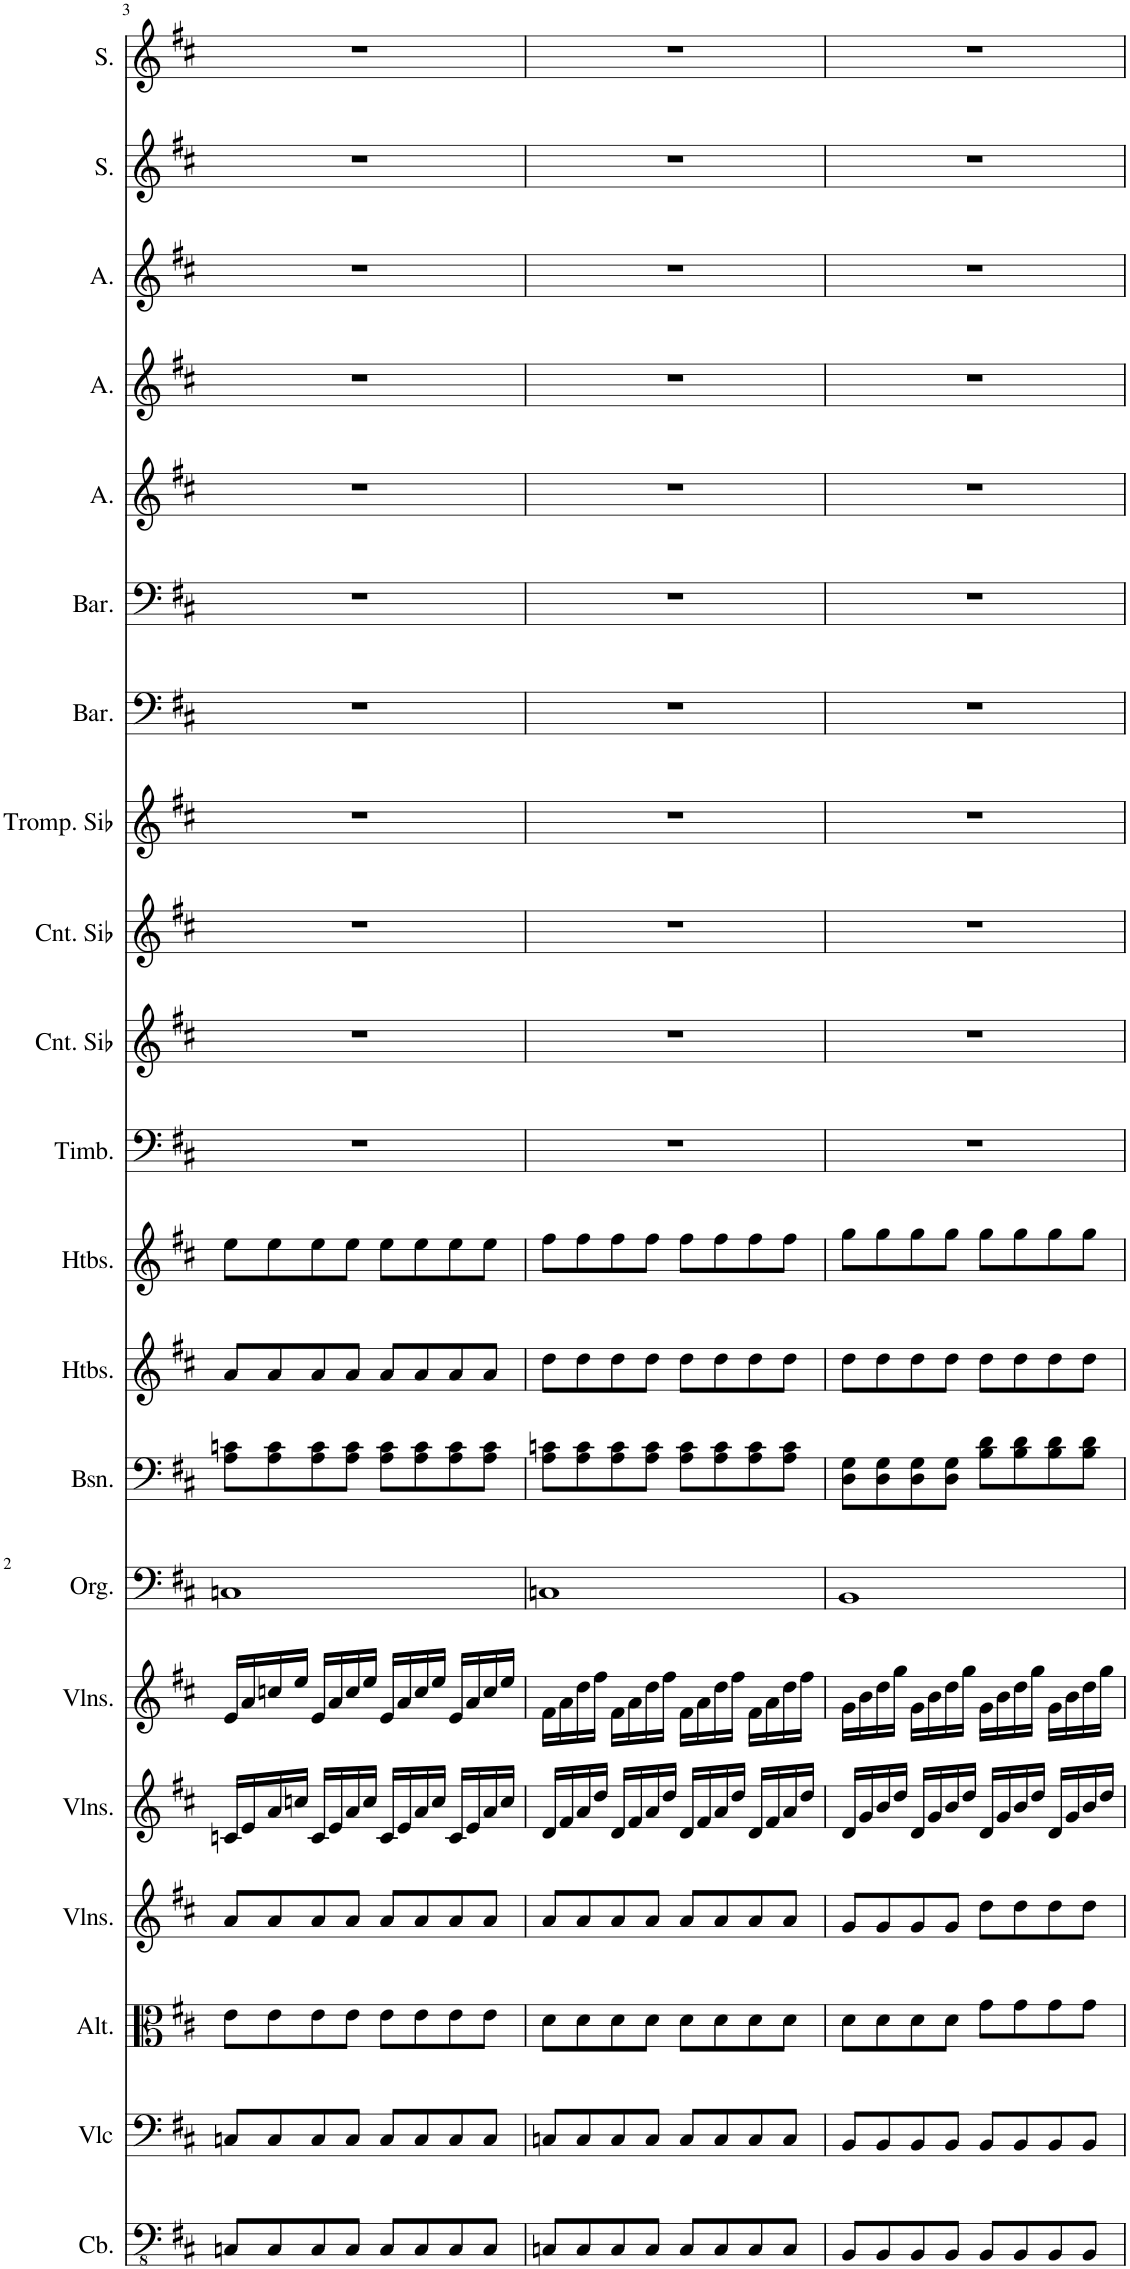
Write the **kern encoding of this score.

**kern	**kern	**kern	**kern	**kern	**kern	**kern	**kern	**kern	**kern	**kern	**kern	**kern	**kern	**kern	**kern	**kern	**kern	**kern	**kern	**kern
*part21	*part20	*part19	*part18	*part17	*part16	*part15	*part14	*part13	*part12	*part11	*part10	*part9	*part8	*part7	*part6	*part5	*part4	*part3	*part2	*part1
*staff21	*staff20	*staff19	*staff18	*staff17	*staff16	*staff15	*staff14	*staff13	*staff12	*staff11	*staff10	*staff9	*staff8	*staff7	*staff6	*staff5	*staff4	*staff3	*staff2	*staff1
*I"Contrebasse, Double Bass	*I"Violoncelle, Cello	*I"Alto, Viola	*I"Violons, Violin III	*I"Violons, Violin II	*I"Violons, Violin I	*I"Orgue, Organ	*I"Basson, Bassoon I &amp; II	*I"Hautbois, Oboe II	*I"Hautbois, Oboe I	*I"Timbales, Timpani	*I"Cornet en Sib, Trumpet III	*I"Cornet en Sib, Trumpet II	*I"Trompette en Sib, Trumpet I	*I"Baryton, Bass	*I"Baryton, Baritone	*I"Alto, Tenor	*I"Alto, Alto II	*I"Alto, Alto I	*I"Soprano, Soprano II	*I"Soprano, Soprano I
*I'Cb.	*I'Vlc	*I'Alt.	*I'Vlns.	*I'Vlns.	*I'Vlns.	*I'Org.	*I'Bsn.	*I'Htbs.	*I'Htbs.	*I'Timb.	*I'Cnt. Sib	*I'Cnt. Sib	*I'Tromp. Sib	*I'Bar.	*I'Bar.	*I'A.	*I'A.	*I'A.	*I'S.	*I'S.
!!LO:PB:g=z
*clefFv4	*clefF4	*clefC3	*clefG2	*clefG2	*clefG2	*clefF4	*clefF4	*clefG2	*clefG2	*clefF4	*clefG2	*clefG2	*clefG2	*clefF4	*clefF4	*clefG2	*clefG2	*clefG2	*clefG2	*clefG2
*Trd7c12	*	*	*	*	*	*	*	*	*	*	*Trd1c2	*Trd1c2	*Trd1c2	*	*	*	*	*	*	*
*k[f#c#]	*k[f#c#]	*k[f#c#]	*k[f#c#]	*k[f#c#]	*k[f#c#]	*k[f#c#]	*k[f#c#]	*k[f#c#]	*k[f#c#]	*k[f#c#]	*k[f#c#]	*k[f#c#]	*k[f#c#]	*k[f#c#]	*k[f#c#]	*k[f#c#]	*k[f#c#]	*k[f#c#]	*k[f#c#]	*k[f#c#]
*M4/4	*M4/4	*M4/4	*M4/4	*M4/4	*M4/4	*M4/4	*M4/4	*M4/4	*M4/4	*M4/4	*M4/4	*M4/4	*M4/4	*M4/4	*M4/4	*M4/4	*M4/4	*M4/4	*M4/4	*M4/4
=3	=3	=3	=3	=3	=3	=3	=3	=3	=3	=3	=3	=3	=3	=3	=3	=3	=3	=3	=3	=3
8CCn/L	8Cn/L	8e\L	8a/L	16cn/LL	16e/LL	1Cn	8A\ 8cn\L	8a/L	8ee\L	1r	1r	1r	1r	1r	1r	1r	1r	1r	1r	1r
.	.	.	.	16e/	16a/	.	.	.	.	.	.	.	.	.	.	.	.	.	.	.
8CC/	8C/	8e\	8a/	16a/	16ccn/	.	8A\ 8c\	8a/	8ee\	.	.	.	.	.	.	.	.	.	.	.
.	.	.	.	16ccn/JJ	16ee/JJ	.	.	.	.	.	.	.	.	.	.	.	.	.	.	.
8CC/	8C/	8e\	8a/	16c/LL	16e/LL	.	8A\ 8c\	8a/	8ee\	.	.	.	.	.	.	.	.	.	.	.
.	.	.	.	16e/	16a/	.	.	.	.	.	.	.	.	.	.	.	.	.	.	.
8CC/J	8C/J	8e\J	8a/J	16a/	16cc/	.	8A\ 8c\J	8a/J	8ee\J	.	.	.	.	.	.	.	.	.	.	.
.	.	.	.	16cc/JJ	16ee/JJ	.	.	.	.	.	.	.	.	.	.	.	.	.	.	.
8CC/L	8C/L	8e\L	8a/L	16c/LL	16e/LL	.	8A\ 8c\L	8a/L	8ee\L	.	.	.	.	.	.	.	.	.	.	.
.	.	.	.	16e/	16a/	.	.	.	.	.	.	.	.	.	.	.	.	.	.	.
8CC/	8C/	8e\	8a/	16a/	16cc/	.	8A\ 8c\	8a/	8ee\	.	.	.	.	.	.	.	.	.	.	.
.	.	.	.	16cc/JJ	16ee/JJ	.	.	.	.	.	.	.	.	.	.	.	.	.	.	.
8CC/	8C/	8e\	8a/	16c/LL	16e/LL	.	8A\ 8c\	8a/	8ee\	.	.	.	.	.	.	.	.	.	.	.
.	.	.	.	16e/	16a/	.	.	.	.	.	.	.	.	.	.	.	.	.	.	.
8CC/J	8C/J	8e\J	8a/J	16a/	16cc/	.	8A\ 8c\J	8a/J	8ee\J	.	.	.	.	.	.	.	.	.	.	.
.	.	.	.	16cc/JJ	16ee/JJ	.	.	.	.	.	.	.	.	.	.	.	.	.	.	.
=4	=4	=4	=4	=4	=4	=4	=4	=4	=4	=4	=4	=4	=4	=4	=4	=4	=4	=4	=4	=4
8CCn/L	8Cn/L	8d\L	8a/L	16d/LL	16f#\LL	1Cn	8A\ 8cn\L	8dd\L	8ff#\L	1r	1r	1r	1r	1r	1r	1r	1r	1r	1r	1r
.	.	.	.	16f#/	16a\	.	.	.	.	.	.	.	.	.	.	.	.	.	.	.
8CC/	8C/	8d\	8a/	16a/	16dd\	.	8A\ 8c\	8dd\	8ff#\	.	.	.	.	.	.	.	.	.	.	.
.	.	.	.	16dd/JJ	16ff#\JJ	.	.	.	.	.	.	.	.	.	.	.	.	.	.	.
8CC/	8C/	8d\	8a/	16d/LL	16f#\LL	.	8A\ 8c\	8dd\	8ff#\	.	.	.	.	.	.	.	.	.	.	.
.	.	.	.	16f#/	16a\	.	.	.	.	.	.	.	.	.	.	.	.	.	.	.
8CC/J	8C/J	8d\J	8a/J	16a/	16dd\	.	8A\ 8c\J	8dd\J	8ff#\J	.	.	.	.	.	.	.	.	.	.	.
.	.	.	.	16dd/JJ	16ff#\JJ	.	.	.	.	.	.	.	.	.	.	.	.	.	.	.
8CC/L	8C/L	8d\L	8a/L	16d/LL	16f#\LL	.	8A\ 8c\L	8dd\L	8ff#\L	.	.	.	.	.	.	.	.	.	.	.
.	.	.	.	16f#/	16a\	.	.	.	.	.	.	.	.	.	.	.	.	.	.	.
8CC/	8C/	8d\	8a/	16a/	16dd\	.	8A\ 8c\	8dd\	8ff#\	.	.	.	.	.	.	.	.	.	.	.
.	.	.	.	16dd/JJ	16ff#\JJ	.	.	.	.	.	.	.	.	.	.	.	.	.	.	.
8CC/	8C/	8d\	8a/	16d/LL	16f#\LL	.	8A\ 8c\	8dd\	8ff#\	.	.	.	.	.	.	.	.	.	.	.
.	.	.	.	16f#/	16a\	.	.	.	.	.	.	.	.	.	.	.	.	.	.	.
8CC/J	8C/J	8d\J	8a/J	16a/	16dd\	.	8A\ 8c\J	8dd\J	8ff#\J	.	.	.	.	.	.	.	.	.	.	.
.	.	.	.	16dd/JJ	16ff#\JJ	.	.	.	.	.	.	.	.	.	.	.	.	.	.	.
=5	=5	=5	=5	=5	=5	=5	=5	=5	=5	=5	=5	=5	=5	=5	=5	=5	=5	=5	=5	=5
8BBB/L	8BB/L	8d\L	8g/L	16d/LL	16g\LL	1BB	8D\ 8G\L	8dd\L	8gg\L	1r	1r	1r	1r	1r	1r	1r	1r	1r	1r	1r
.	.	.	.	16g/	16b\	.	.	.	.	.	.	.	.	.	.	.	.	.	.	.
8BBB/	8BB/	8d\	8g/	16b/	16dd\	.	8D\ 8G\	8dd\	8gg\	.	.	.	.	.	.	.	.	.	.	.
.	.	.	.	16dd/JJ	16gg\JJ	.	.	.	.	.	.	.	.	.	.	.	.	.	.	.
8BBB/	8BB/	8d\	8g/	16d/LL	16g\LL	.	8D\ 8G\	8dd\	8gg\	.	.	.	.	.	.	.	.	.	.	.
.	.	.	.	16g/	16b\	.	.	.	.	.	.	.	.	.	.	.	.	.	.	.
8BBB/J	8BB/J	8d\J	8g/J	16b/	16dd\	.	8D\ 8G\J	8dd\J	8gg\J	.	.	.	.	.	.	.	.	.	.	.
.	.	.	.	16dd/JJ	16gg\JJ	.	.	.	.	.	.	.	.	.	.	.	.	.	.	.
8BBB/L	8BB/L	8g\L	8dd\L	16d/LL	16g\LL	.	8B\ 8d\L	8dd\L	8gg\L	.	.	.	.	.	.	.	.	.	.	.
.	.	.	.	16g/	16b\	.	.	.	.	.	.	.	.	.	.	.	.	.	.	.
8BBB/	8BB/	8g\	8dd\	16b/	16dd\	.	8B\ 8d\	8dd\	8gg\	.	.	.	.	.	.	.	.	.	.	.
.	.	.	.	16dd/JJ	16gg\JJ	.	.	.	.	.	.	.	.	.	.	.	.	.	.	.
8BBB/	8BB/	8g\	8dd\	16d/LL	16g\LL	.	8B\ 8d\	8dd\	8gg\	.	.	.	.	.	.	.	.	.	.	.
.	.	.	.	16g/	16b\	.	.	.	.	.	.	.	.	.	.	.	.	.	.	.
8BBB/J	8BB/J	8g\J	8dd\J	16b/	16dd\	.	8B\ 8d\J	8dd\J	8gg\J	.	.	.	.	.	.	.	.	.	.	.
.	.	.	.	16dd/JJ	16gg\JJ	.	.	.	.	.	.	.	.	.	.	.	.	.	.	.
=	=	=	=	=	=	=	=	=	=	=	=	=	=	=	=	=	=	=	=	=
*-	*-	*-	*-	*-	*-	*-	*-	*-	*-	*-	*-	*-	*-	*-	*-	*-	*-	*-	*-	*-
